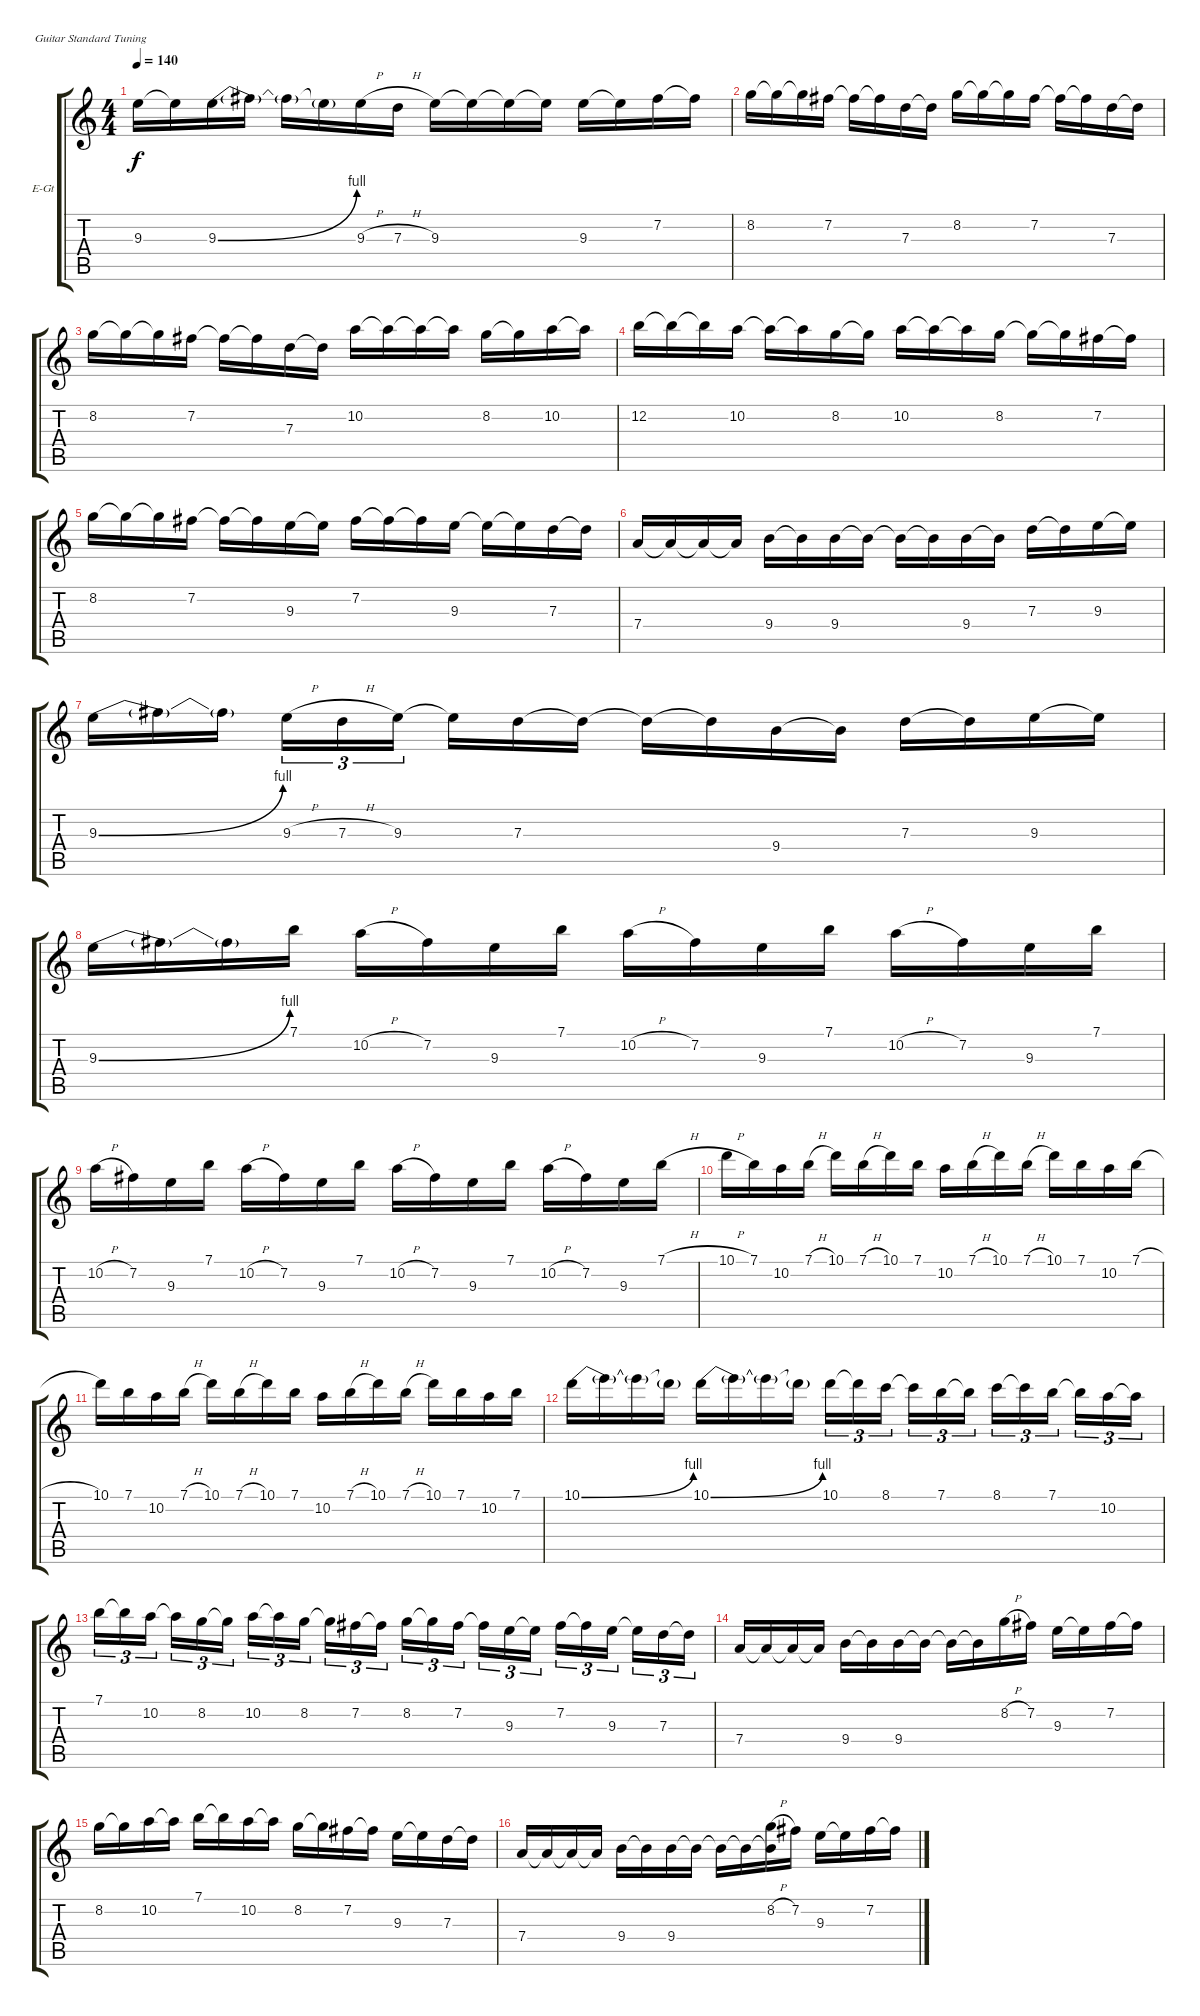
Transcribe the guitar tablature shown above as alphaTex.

\defaultSystemsLayout 4
\bracketExtendMode groupsimilarinstruments
\firstSystemTrackNameOrientation horizontal
\otherSystemsTrackNameOrientation horizontal
\track ("Electric Guitar" "E-Gt") {instrument distortionguitar}
\staff {score tabs}
\tuning (E4 B3 G3 D3 A2 E2)
\ts (4 4)
\tempo 140
\clef g2
\ks c
9.3{t}.16{dy f} 9.3{t}.16 9.3{be (bend 0 0 15 4)}.16 9.3{t}.16 9.3{t}.16 9.3{t}.16 9.3{h}.16 7.3{h}.16 9.3.16 9.3{t}.16 9.3{t}.16 9.3{t}.16 9.3.16 9.3{t}.16 7.2.16 7.2{t}.16 |
8.2.16 8.2{t}.16 8.2{t}.16 7.2.16 7.2{t}.16 7.2{t}.16 7.3.16 7.3{t}.16 8.2.16 8.2{t}.16 8.2{t}.16 7.2.16 7.2{t}.16 7.2{t}.16 7.3.16 7.3{t}.16 |
8.2.16 8.2{t}.16 8.2{t}.16 7.2.16 7.2{t}.16 7.2{t}.16 7.3.16 7.3{t}.16 10.2.16 10.2{t}.16 10.2{t}.16 10.2{t}.16 8.2.16 8.2{t}.16 10.2.16 10.2{t}.16 |
12.2.16 12.2{t}.16 12.2{t}.16 10.2.16 10.2{t}.16 10.2{t}.16 8.2.16 8.2{t}.16 10.2.16 10.2{t}.16 10.2{t}.16 8.2.16 8.2{t}.16 8.2{t}.16 7.2.16 7.2{t}.16 |
8.2.16 8.2{t}.16 8.2{t}.16 7.2.16 7.2{t}.16 7.2{t}.16 9.3.16 9.3{t}.16 7.2.16 7.2{t}.16 7.2{t}.16 9.3.16 9.3{t}.16 9.3{t}.16 7.3.16 7.3{t}.16 |
7.4.16 7.4{t}.16 7.4{t}.16 7.4{t}.16 9.4.16 9.4{t}.16 9.4.16 9.4{t}.16 9.4{t}.16 9.4{t}.16 9.4.16 9.4{t}.16 7.3.16 7.3{t}.16 9.3.16 9.3{t}.16 |
9.3{be (bend 0 0 15 4)}.16 9.3{t}.16 9.3{t}.16 9.3{h}.16{tu (3 2)} 7.3{h}.16{tu (3 2)} 9.3.16{tu (3 2)} 9.3{t}.16 7.3.16 7.3{t}.16 7.3{t}.16 7.3{t}.16 9.4.16 9.4{t}.16 7.3.16 7.3{t}.16 9.3.16 9.3{t}.16 |
9.3{be (bend 0 0 15 4)}.16 9.3{t}.16 9.3{t}.16 7.1.16 10.2{h}.16 7.2.16 9.3.16 7.1.16 10.2{h}.16 7.2.16 9.3.16 7.1.16 10.2{h}.16 7.2.16 9.3.16 7.1.16 |
10.2{h}.16 7.2.16 9.3.16 7.1.16 10.2{h}.16 7.2.16 9.3.16 7.1.16 10.2{h}.16 7.2.16 9.3.16 7.1.16 10.2{h}.16 7.2.16 9.3.16 7.1{h}.16 |
10.1{h}.16 7.1.16 10.2.16 7.1{h}.16 10.1.16 7.1{h}.16 10.1.16 7.1.16 10.2.16 7.1{h}.16 10.1.16 7.1{h}.16 10.1.16 7.1.16 10.2.16 7.1{h}.16 |
10.1.16 7.1.16 10.2.16 7.1{h}.16 10.1.16 7.1{h}.16 10.1.16 7.1.16 10.2.16 7.1{h}.16 10.1.16 7.1{h}.16 10.1.16 7.1.16 10.2.16 7.1.16 |
10.1{be (bend 0 0 15 4)}.16 10.1{t}.16 10.1{t}.16 10.1{t}.16 10.1{be (bend 0 0 15 4)}.16 10.1{t}.16 10.1{t}.16 10.1{t}.16 10.1.16{tu (3 2)} 10.1{t}.16{tu (3 2)} 8.1.16{tu (3 2)} 8.1{t}.16{tu (3 2)} 7.1.16{tu (3 2)} 7.1{t}.16{tu (3 2)} 8.1.16{tu (3 2)} 8.1{t}.16{tu (3 2)} 7.1.16{tu (3 2)} 7.1{t}.16{tu (3 2)} 10.2.16{tu (3 2)} 10.2{t}.16{tu (3 2)} |
7.1.16{tu (3 2)} 7.1{t}.16{tu (3 2)} 10.2.16{tu (3 2)} 10.2{t}.16{tu (3 2)} 8.2.16{tu (3 2)} 8.2{t}.16{tu (3 2)} 10.2.16{tu (3 2)} 10.2{t}.16{tu (3 2)} 8.2.16{tu (3 2)} 8.2{t}.16{tu (3 2)} 7.2.16{tu (3 2)} 7.2{t}.16{tu (3 2)} 8.2.16{tu (3 2)} 8.2{t}.16{tu (3 2)} 7.2.16{tu (3 2)} 7.2{t}.16{tu (3 2)} 9.3.16{tu (3 2)} 9.3{t}.16{tu (3 2)} 7.2.16{tu (3 2)} 7.2{t}.16{tu (3 2)} 9.3.16{tu (3 2)} 9.3{t}.16{tu (3 2)} 7.3.16{tu (3 2)} 7.3{t}.16{tu (3 2)} |
7.4.16 7.4{t}.16 7.4{t}.16 7.4{t}.16 9.4.16 9.4{t}.16 9.4.16 9.4{t}.16 9.4{t}.16 9.4{t}.16 8.2{h}.16 7.2.16 9.3.16 9.3{t}.16 7.2.16 7.2{t}.16 |
8.2.16 8.2{t}.16 10.2.16 10.2{t}.16 7.1.16 7.1{t}.16 10.2.16 10.2{t}.16 8.2.16 8.2{t}.16 7.2.16 7.2{t}.16 9.3.16 9.3{t}.16 7.3.16 7.3{t}.16 |
7.4.16 7.4{t}.16 7.4{t}.16 7.4{t}.16 9.4.16 9.4{t}.16 9.4.16 9.4{t}.16 9.4{t}.16 9.4{t}.16 (9.4{t} 8.2{h}).16 7.2.16 9.3.16 9.3{t}.16 7.2.16 7.2{t}.16
